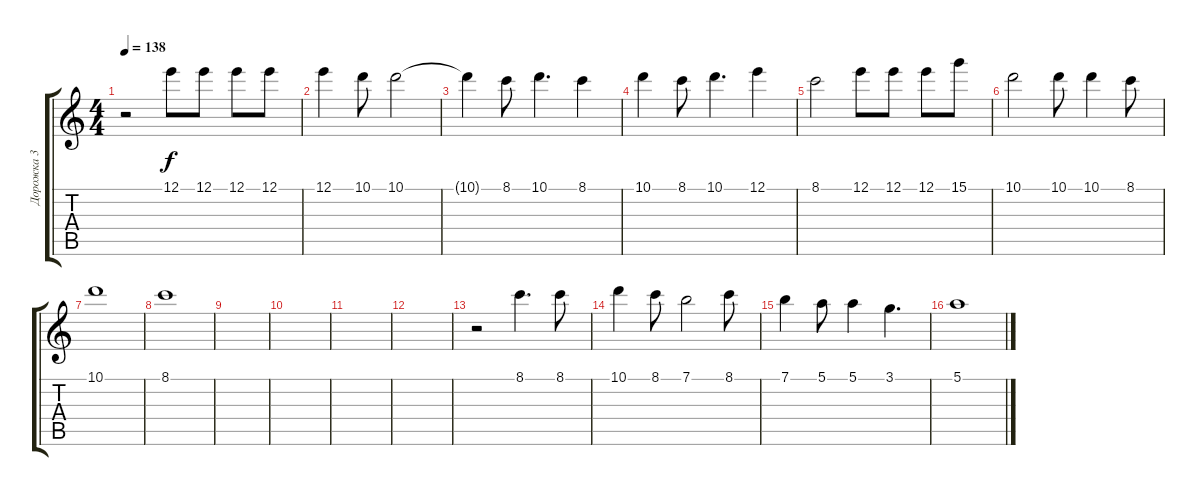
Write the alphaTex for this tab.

\track ("Дорожка 3" "Дорожка 3") {instrument distortionguitar}
\staff {score tabs}
\tuning (E4 B3 G3 D3 A2 E2) {hide}
\ts (4 4)
\tempo 138
\clef g2
\ks c
r.2{dy f} 12.1.8 12.1.8 12.1.8 12.1.8 |
12.1.4 10.1.8 10.1.2 |
10.1{t}.4 8.1.8 10.1.4{d} 8.1.4 |
10.1.4 8.1.8 10.1.4{d} 12.1.4 |
8.1.2 12.1.8 12.1.8 12.1.8 15.1.8 |
10.1.2 10.1.8 10.1.4 8.1.8 |
10.1.1 |
8.1.1 |
|
|
|
|
r.2 8.1.4{d} 8.1.8 |
10.1.4 8.1.8 7.1.2 8.1.8 |
7.1.4 5.1.8 5.1.4 3.1.4{d} |
5.1.1
